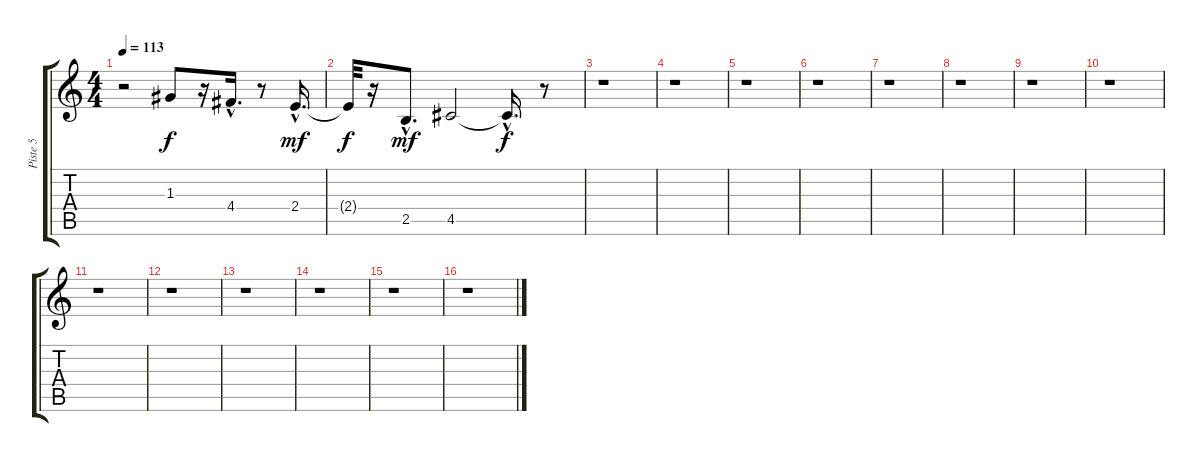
\track ("Piste 5" "Piste 5") {instrument electricguitarclean}
\staff {score tabs}
\tuning (E4 B3 G3 D3 A2 E2) {hide}
\ts (4 4)
\tempo 113
\clef g2
\ks c
r.2{dy mf} 1.3.8{dy f} r.16 4.4{hac}.16{d} r.8 2.4{hac}.16{d dy mf} |
2.4{t}.32{dy f} r.16 2.5{hac}.8{d dy mf} 4.5.2 4.5{hac t}.16{d dy f} r.8 |
r.1 |
r.1 |
r.1 |
r.1 |
r.1 |
r.1 |
r.1 |
r.1 |
r.1 |
r.1 |
r.1 |
r.1 |
r.1 |
r.1
